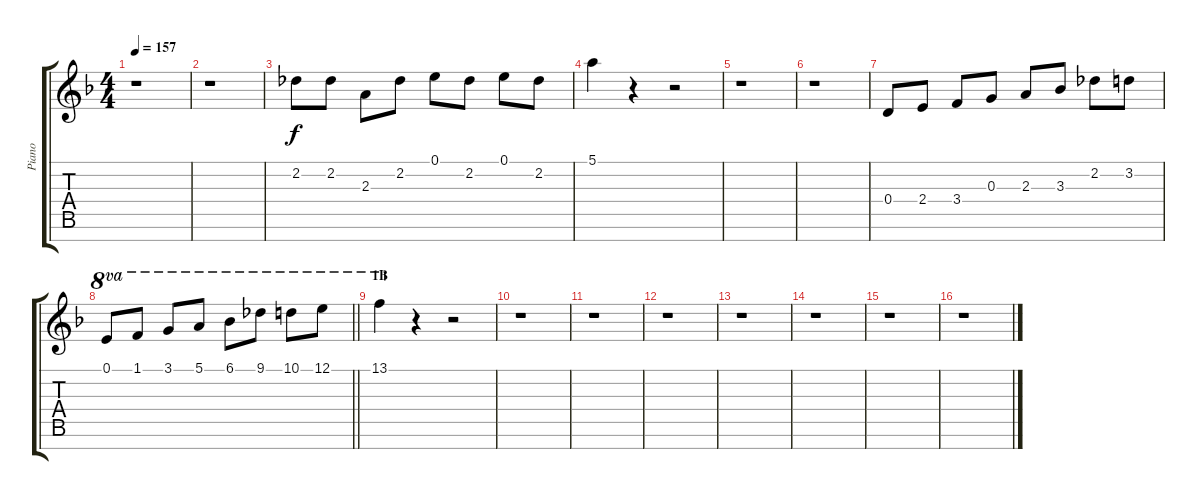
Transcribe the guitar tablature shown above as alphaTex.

\track ("Piano" "Piano") {instrument brightacousticpiano}
\staff {score tabs}
\tuning (E5 B4 G4 D4 A3 E3 B2) {hide}
\ts (4 4)
\tempo 157
\clef g2
\ks f
r.1{dy f} |
r.1 |
2.2.8 2.2.8 2.3.8 2.2.8 0.1.8 2.2.8 0.1.8 2.2.8 |
5.1.4 r.4 r.2 |
r.1 |
r.1 |
0.4.8 2.4.8 3.4.8 0.3.8 2.3.8 3.3.8 2.2.8 3.2.8 |
\barLineRight lightlight
0.1.8{ot 8va} 1.1.8{ot 8va} 3.1.8{ot 8va} 5.1.8{ot 8va} 6.1.8{ot 8va} 9.1.8{ot 8va} 10.1.8{ot 8va} 12.1.8{ot 8va} |
\section ("" "1B")
13.1.4{ot 8va} r.4 r.2 |
r.1 |
r.1 |
r.1 |
r.1 |
r.1 |
r.1 |
r.1
